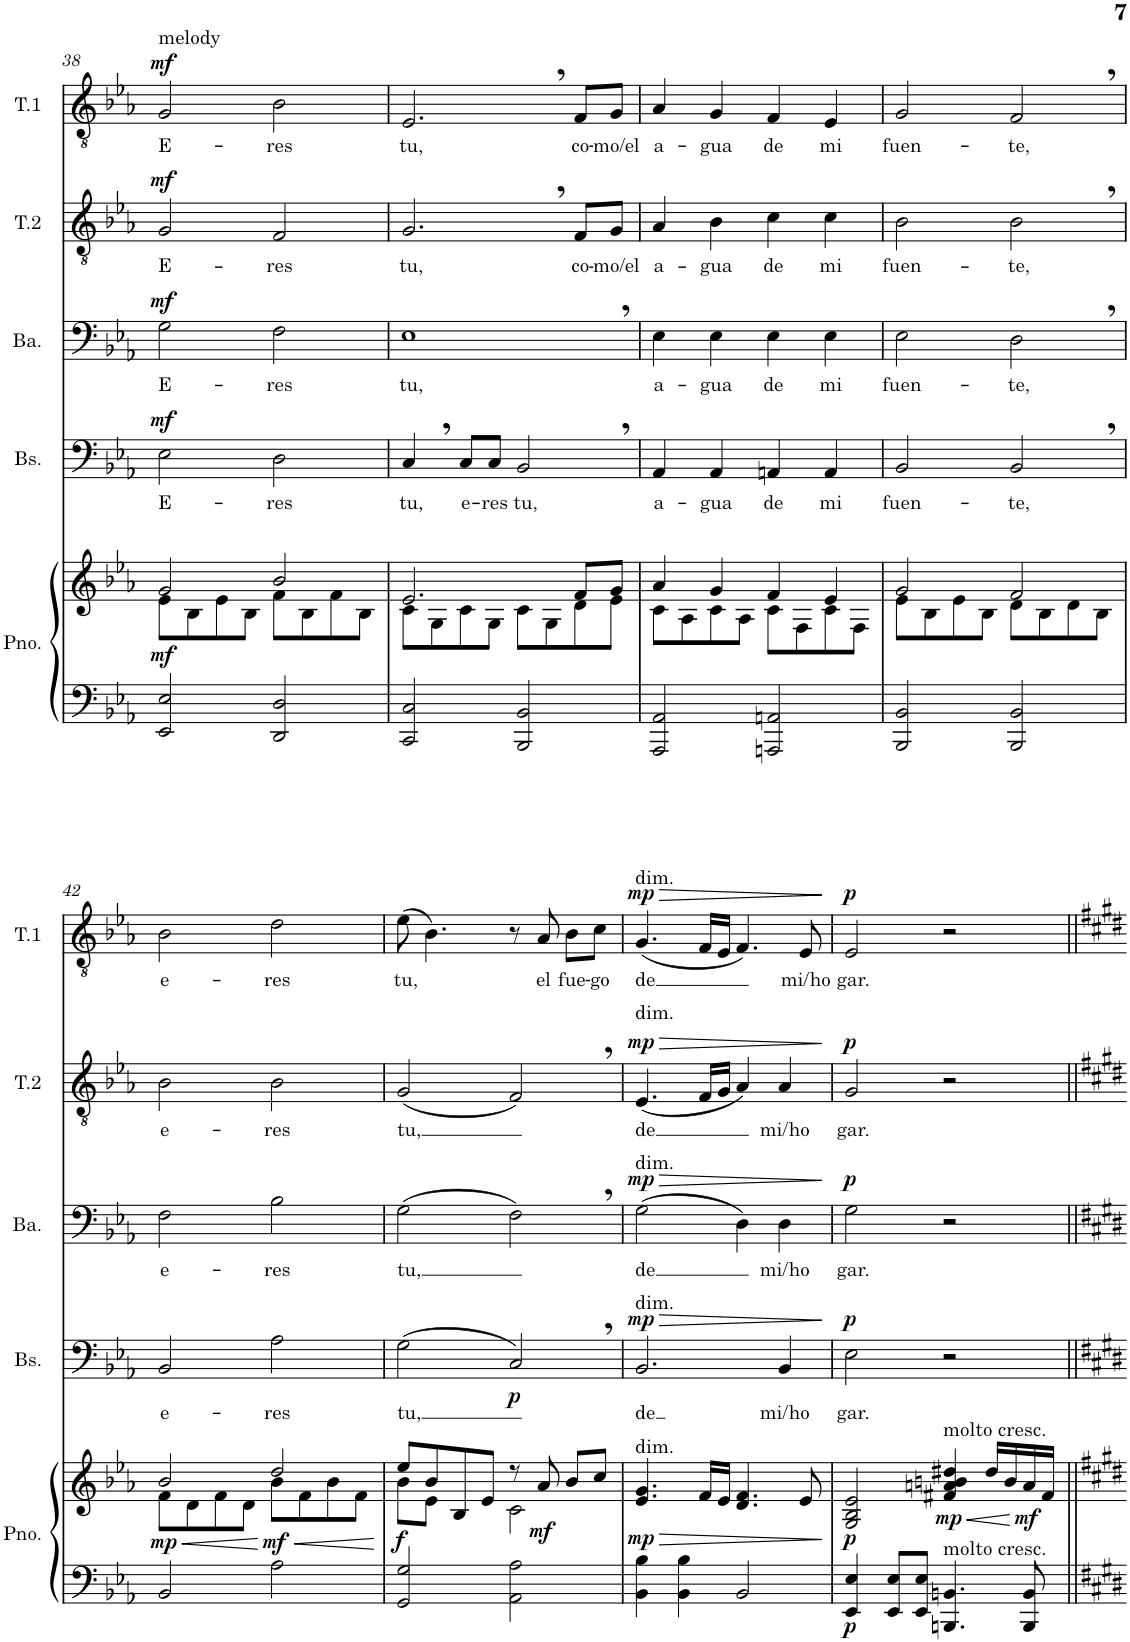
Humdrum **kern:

**kern	**kern	**dynam	**kern	**text	**dynam	**kern	**text	**dynam	**kern	**text	**dynam	**kern	**text	**dynam
*part5	*part5	*part5	*part4	*part4	*part4	*part3	*part3	*part3	*part2	*part2	*part2	*part1	*part1	*part1
*staff6	*staff5	*staff5/6	*staff4	*staff4	*staff4	*staff3	*staff3	*staff3	*staff2	*staff2	*staff2	*staff1	*staff1	*staff1
*I"Piano	*	*	*I"Bas	*	*	*I"Bariton	*	*	*I"Tenor 2	*	*	*I"Tenor 1	*	*
*I'Pno.	*	*	*I'Bs.	*	*	*I'Ba.	*	*	*I'T.2	*	*	*I'T.1	*	*
!!LO:PB:g=z
*clefF4	*clefG2	*	*clefF4	*	*	*clefF4	*	*	*clefGv2	*	*	*clefGv2	*	*
*k[b-e-a-]	*k[b-e-a-]	*	*k[b-e-a-]	*	*	*k[b-e-a-]	*	*	*k[b-e-a-]	*	*	*k[b-e-a-]	*	*
*M4/4	*M4/4	*	*M4/4	*	*	*M4/4	*	*	*M4/4	*	*	*M4/4	*	*
=38	=38	=38	=38	=38	=38	=38	=38	=38	=38	=38	=38	=38	=38	=38
*	*^	*	*	*	*	*	*	*	*	*	*	*	*	*
!	!	!	!	!	!	!	!	!	!	!	!	!	!LO:TX:a:t=melody	!	!
!	!	!	!LO:DY:b	!	!LO:LY:b	!LO:DY:a	!	!LO:LY:b	!LO:DY:a	!	!LO:LY:b	!LO:DY:a	!	!LO:LY:b	!LO:DY:a
2EE-/ 2E-/	2g/	8e-\L	mf	2E-\	E-	mf	2G\	E-	mf	2G/	E-	mf	2G/	E-	mf
.	.	8B-\	.	.	.	.	.	.	.	.	.	.	.	.	.
.	.	8e-\	.	.	.	.	.	.	.	.	.	.	.	.	.
.	.	8B-\J	.	.	.	.	.	.	.	.	.	.	.	.	.
!	!	!	!	!	!LO:LY:b	!	!	!LO:LY:b	!	!	!LO:LY:b	!	!	!LO:LY:b	!
2DD/ 2D/	2b-/	8f\L	.	2D\	-res	.	2F\	-res	.	2F/	-res	.	2B-\	-res	.
.	.	8B-\	.	.	.	.	.	.	.	.	.	.	.	.	.
.	.	8f\	.	.	.	.	.	.	.	.	.	.	.	.	.
.	.	8B-\J	.	.	.	.	.	.	.	.	.	.	.	.	.
=39	=39	=39	=39	=39	=39	=39	=39	=39	=39	=39	=39	=39	=39	=39	=39
!	!	!	!	!	!LO:LY:b	!	!	!LO:LY:b	!	!	!LO:LY:b	!	!	!LO:LY:b	!
2CC/ 2C/	2.e-/	8c\L	.	4C,/	tu,	.	1E-,	tu,	.	2.G,/	tu,	.	2.E-,/	tu,	.
.	.	8G\	.	.	.	.	.	.	.	.	.	.	.	.	.
!	!	!	!	!	!LO:LY:b	!	!	!	!	!	!	!	!	!	!
.	.	8c\	.	8C/L	e-	.	.	.	.	.	.	.	.	.	.
!	!	!	!	!	!LO:LY:b	!	!	!	!	!	!	!	!	!	!
.	.	8G\J	.	8C/J	-res	.	.	.	.	.	.	.	.	.	.
!	!	!	!	!	!LO:LY:b	!	!	!	!	!	!	!	!	!	!
2BBB-/ 2BB-/	.	8c\L	.	2BB-,/	tu,	.	.	.	.	.	.	.	.	.	.
.	.	8G\	.	.	.	.	.	.	.	.	.	.	.	.	.
!	!	!	!	!	!	!	!	!	!	!	!LO:LY:b	!	!	!LO:LY:b	!
.	8f/L	8d\	.	.	.	.	.	.	.	8F/L	co-	.	8F/L	co-	.
!	!	!	!	!	!	!	!	!	!	!	!LO:LY:b	!	!	!LO:LY:b	!
.	8g/J	8e-\J	.	.	.	.	.	.	.	8G/J	-mo/el	.	8G/J	-mo/el	.
=40	=40	=40	=40	=40	=40	=40	=40	=40	=40	=40	=40	=40	=40	=40	=40
!	!	!	!	!	!LO:LY:b	!	!	!LO:LY:b	!	!	!LO:LY:b	!	!	!LO:LY:b	!
2AAA-/ 2AA-/	4a-/	8c\L	.	4AA-/	a-	.	4E-\	a-	.	4A-/	a-	.	4A-/	a-	.
.	.	8A-\	.	.	.	.	.	.	.	.	.	.	.	.	.
!	!	!	!	!	!LO:LY:b	!	!	!LO:LY:b	!	!	!LO:LY:b	!	!	!LO:LY:b	!
.	4g/	8c\	.	4AA-/	-gua	.	4E-\	-gua	.	4B-\	-gua	.	4G/	-gua	.
.	.	8A-\J	.	.	.	.	.	.	.	.	.	.	.	.	.
!	!	!	!	!	!LO:LY:b	!	!	!LO:LY:b	!	!	!LO:LY:b	!	!	!LO:LY:b	!
2AAAn/ 2AAn/	4f/	8c\L	.	4AAn/	de	.	4E-\	de	.	4c\	de	.	4F/	de	.
.	.	8F\	.	.	.	.	.	.	.	.	.	.	.	.	.
!	!	!	!	!	!LO:LY:b	!	!	!LO:LY:b	!	!	!LO:LY:b	!	!	!LO:LY:b	!
.	4e-/	8c\	.	4AA/	mi	.	4E-\	mi	.	4c\	mi	.	4E-/	mi	.
.	.	8F\J	.	.	.	.	.	.	.	.	.	.	.	.	.
=41	=41	=41	=41	=41	=41	=41	=41	=41	=41	=41	=41	=41	=41	=41	=41
!	!	!	!	!	!LO:LY:b	!	!	!LO:LY:b	!	!	!LO:LY:b	!	!	!LO:LY:b	!
2BBB-/ 2BB-/	2g/	8e-\L	.	2BB-/	fuen-	.	2E-\	fuen-	.	2B-\	fuen-	.	2G/	fuen-	.
.	.	8B-\	.	.	.	.	.	.	.	.	.	.	.	.	.
.	.	8e-\	.	.	.	.	.	.	.	.	.	.	.	.	.
.	.	8B-\J	.	.	.	.	.	.	.	.	.	.	.	.	.
!	!	!	!	!	!LO:LY:b	!	!	!LO:LY:b	!	!	!LO:LY:b	!	!	!LO:LY:b	!
2BBB-/ 2BB-/	2f/	8d\L	.	2BB-,/	-te,	.	2D,\	-te,	.	2B-,\	-te,	.	2F,/	-te,	.
.	.	8B-\	.	.	.	.	.	.	.	.	.	.	.	.	.
.	.	8d\	.	.	.	.	.	.	.	.	.	.	.	.	.
.	.	8B-\J	.	.	.	.	.	.	.	.	.	.	.	.	.
!!LO:LB:g=z
=42	=42	=42	=42	=42	=42	=42	=42	=42	=42	=42	=42	=42	=42	=42	=42
!	!	!	!LO:HP:b	!	!LO:LY:b	!	!	!LO:LY:b	!	!	!LO:LY:b	!	!	!LO:LY:b	!
!	!	!	!LO:DY:n=1:b	!	!	!	!	!	!	!	!	!	!	!	!
2BB-/	2b-/	8f\L	< mp	2BB-/	e-	.	2F\	e-	.	2B-\	e-	.	2B-\	e-	.
.	.	8d\	.	.	.	.	.	.	.	.	.	.	.	.	.
.	.	8f\	.	.	.	.	.	.	.	.	.	.	.	.	.
.	.	8d\J	.	.	.	.	.	.	.	.	.	.	.	.	.
!	!	!	!LO:HP:n=1:b	!	!LO:LY:b	!	!	!LO:LY:b	!	!	!LO:LY:b	!	!	!LO:LY:b	!
!	!	!	!LO:DY:n=2:b	!	!	!	!	!	!	!	!	!	!	!	!
2A-\	2dd/	8b-\L	[ < mf	2A-\	-res	.	2B-\	-res	.	2B-\	-res	.	2d\	-res	.
.	.	8f\	.	.	.	.	.	.	.	.	.	.	.	.	.
.	.	8b-\	.	.	.	.	.	.	.	.	.	.	.	.	.
.	.	8f\J	.	.	.	.	.	.	.	.	.	.	.	.	.
*	*v	*v	*	*	*	*	*	*	*	*	*	*	*	*	*
.	.	[	.	.	.	.	.	.	.	.	.	.	.	.
=43	=43	=43	=43	=43	=43	=43	=43	=43	=43	=43	=43	=43	=43	=43
*	*^	*	*	*	*	*	*	*	*	*	*	*	*	*
!	!	!	!LO:DY:b	!	!LO:LY:b	!	!	!LO:LY:b	!	!	!LO:LY:b	!	!	!LO:LY:b	!
2GG/ 2G/	8ee-/L	8b-\L	f	(2G\	tu,	.	(2G\	tu,	.	(2G/	tu,	.	(8e-\	tu,	.
.	8b-/	8e-\J	.	.	.	.	.	.	.	.	.	.	4.B-\)	.	.
.	8B-/	4ryy	.	.	.	.	.	.	.	.	.	.	.	.	.
.	8e-/J	.	.	.	.	.	.	.	.	.	.	.	.	.	.
!	!	!	!	!	!	!LO:DY:b	!	!	!	!	!	!	!	!	!
2AA-\ 2A-\	8r	2c\	.	2C,/)	.	p	2F,\)	.	.	2F,/)	.	.	8r	.	.
!	!	!	!LO:DY:b	!	!	!	!	!	!	!	!	!	!	!LO:LY:b	!
.	8a-/	.	mf	.	.	.	.	.	.	.	.	.	8A-/	el	.
!	!	!	!	!	!	!	!	!	!	!	!	!	!	!LO:LY:b	!
.	8b-/L	.	.	.	.	.	.	.	.	.	.	.	8B-\L	fue-	.
!	!	!	!	!	!	!	!	!	!	!	!	!	!	!LO:LY:b	!
.	8cc/J	.	.	.	.	.	.	.	.	.	.	.	8c\J	-go	.
*	*v	*v	*	*	*	*	*	*	*	*	*	*	*	*	*
=44	=44	=44	=44	=44	=44	=44	=44	=44	=44	=44	=44	=44	=44	=44
!	!	!	!	!	!	!	!	!	!	!	!	!LO:TX:a:t=dim.	!	!
!	!	!	!	!	!	!	!	!	!LO:TX:a:t=dim.	!	!	!	!	!
!	!	!	!	!	!	!LO:TX:a:t=dim.	!	!	!	!	!	!	!	!
!	!	!	!LO:TX:a:t=dim.	!	!	!	!	!	!	!	!	!	!	!
!	!LO:TX:a:t=dim.	!	!	!	!	!	!	!	!	!	!	!	!	!
!	!	!LO:HP:b	!	!LO:LY:b	!LO:HP:b	!	!LO:LY:b	!LO:HP:b	!	!LO:LY:b	!LO:HP:b	!	!LO:LY:b	!LO:HP:b
!	!	!LO:DY:n=1:b	!	!	!LO:DY:n=1:a	!	!	!LO:DY:n=1:a	!	!	!LO:DY:n=1:a	!	!	!LO:DY:n=1:a
4BB-\ 4B-\	4.e-/ 4.g/	> mp	2.BB-/	de	> mp	(2G\	de	> mp	(4.E-/	de	> mp	(4.G/	de	> mp
4BB-\ 4B-\	.	.	.	.	.	.	.	.	.	.	.	.	.	.
.	16f/LL	.	.	.	.	.	.	.	16F/LL	.	.	16F/LL	.	.
.	16e-/JJ	.	.	.	.	.	.	.	16G/JJ	.	.	16E-/JJ	.	.
2BB-/	4.d/ 4.f/	.	.	.	.	4D\)	.	.	4A-/)	.	.	4.F/)	.	.
!	!	!	!	!LO:LY:b	!	!	!LO:LY:b	!	!	!LO:LY:b	!	!	!	!
.	.	.	4BB-/	mi/ho	.	4D\	mi/ho	.	4A-/	mi/ho	.	.	.	.
!	!	!	!	!	!	!	!	!	!	!	!	!	!LO:LY:b	!
.	8e-/	.	.	.	.	.	.	.	.	.	.	8E-/	mi/ho	.
.	.	]	.	.	]	.	.	]	.	.	]	.	.	]
=45	=45	=45	=45	=45	=45	=45	=45	=45	=45	=45	=45	=45	=45	=45
!	!	!LO:DY:b=2	!	!LO:LY:b	!	!	!LO:LY:b	!	!	!LO:LY:b	!	!	!LO:LY:b	!
!	!	!LO:DY:n=1:b	!	!	!LO:DY:a	!	!	!LO:DY:a	!	!	!LO:DY:a	!	!	!LO:DY:a
4EE-/ 4E-/	2G/ 2B-/ 2e-/	p p	2E-\	gar.	p	2G\	gar.	p	2G/	gar.	p	2E-/	gar.	p
8EE-/ 8E-/L	.	.	.	.	.	.	.	.	.	.	.	.	.	.
8EE-/ 8E-/J	.	.	.	.	.	.	.	.	.	.	.	.	.	.
!	!LO:TX:a:t=molto cresc.	!	!	!	!	!	!	!	!	!	!	!	!	!
!LO:TX:a:t=molto cresc.	!	!	!	!	!	!	!	!	!	!	!	!	!	!
!	!	!LO:HP:b	!	!	!	!	!	!	!	!	!	!	!	!
!	!	!LO:DY:n=2:b	!	!	!	!	!	!	!	!	!	!	!	!
4.BBBn/ 4.BBn/	4f#X/ 4an/ 4bn/ 4dd#X/	< mp	2r	.	.	2r	.	.	2r	.	.	2r	.	.
.	16dd#/LL	.	.	.	.	.	.	.	.	.	.	.	.	.
.	16b/	.	.	.	.	.	.	.	.	.	.	.	.	.
!	!	!LO:DY:n=3:b	!	!	!	!	!	!	!	!	!	!	!	!
8BBB/ 8BB/	16a/	[ mf	.	.	.	.	.	.	.	.	.	.	.	.
.	16f#/JJ	.	.	.	.	.	.	.	.	.	.	.	.	.
=||	=||	=||	=||	=||	=||	=||	=||	=||	=||	=||	=||	=||	=||	=||
*-	*-	*-	*-	*-	*-	*-	*-	*-	*-	*-	*-	*-	*-	*-
